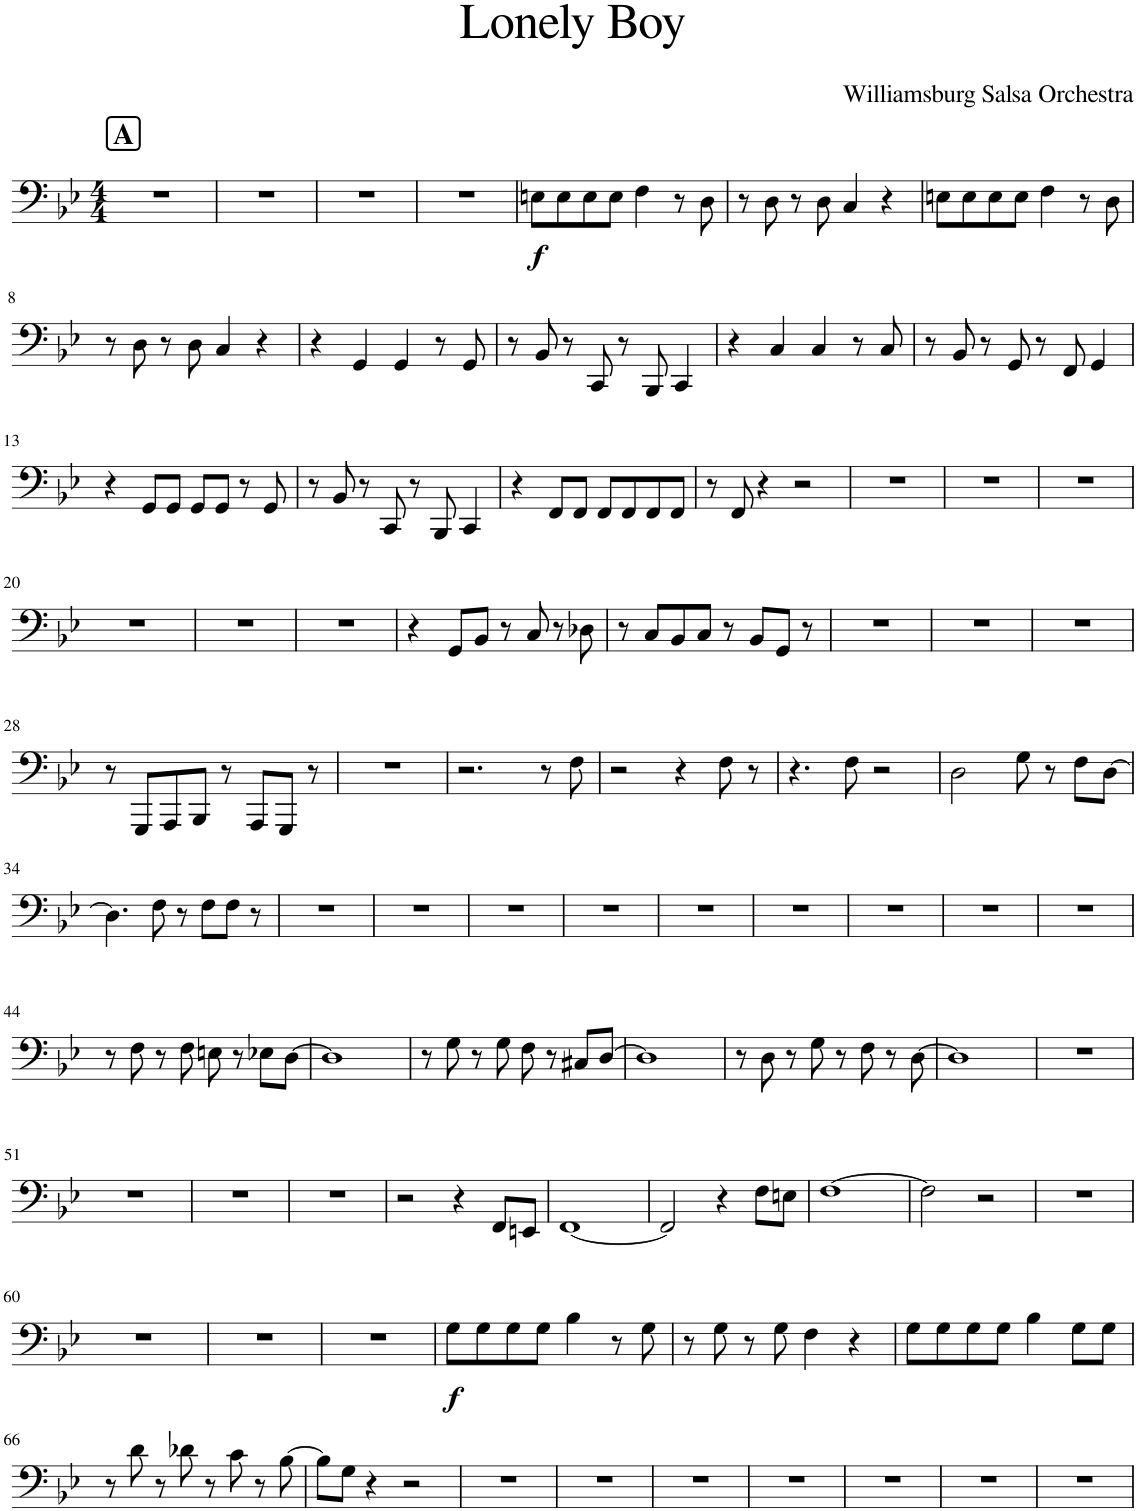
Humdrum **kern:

**kern	**dynam
*part1	*part1
*staff1	*staff1
*I"Piano	*
*I'Pno.	*
*clefF4	*
*k[b-e-]	*
*M4/4	*
!!LO:REH:place=s1:a:B:cj:fs=14:t=A
=1	=1
1r	.
=2	=2
1r	.
=3	=3
1r	.
=4	=4
1r	.
=5	=5
!	!LO:DY:b
8En\L	f
8E\	.
8E\	.
8E\J	.
4F\	.
8r	.
8D\	.
=6	=6
8r	.
8D\	.
8r	.
8D\	.
4C/	.
4r	.
=7	=7
8En\L	.
8E\	.
8E\	.
8E\J	.
4F\	.
8r	.
8D\	.
!!LO:LB:g=z
=8	=8
8r	.
8D\	.
8r	.
8D\	.
4C/	.
4r	.
=9	=9
4r	.
4GG/	.
4GG/	.
8r	.
8GG/	.
=10	=10
8r	.
8BB-/	.
8r	.
8CC/	.
8r	.
8BBB-/	.
4CC/	.
=11	=11
4r	.
4C/	.
4C/	.
8r	.
8C/	.
=12	=12
8r	.
8BB-/	.
8r	.
8GG/	.
8r	.
8FF/	.
4GG/	.
!!LO:LB:g=z
=13	=13
4r	.
8GG/L	.
8GG/J	.
8GG/L	.
8GG/J	.
8r	.
8GG/	.
=14	=14
8r	.
8BB-/	.
8r	.
8CC/	.
8r	.
8BBB-/	.
4CC/	.
=15	=15
4r	.
8FF/L	.
8FF/J	.
8FF/L	.
8FF/	.
8FF/	.
8FF/J	.
=16	=16
8r	.
8FF/	.
4r	.
2r	.
=17	=17
1r	.
=18	=18
1r	.
=19	=19
1r	.
!!LO:LB:g=z
=20	=20
1r	.
=21	=21
1r	.
=22	=22
1r	.
=23	=23
4r	.
8GG/L	.
8BB-/J	.
8r	.
8C/	.
8r	.
8D-X\	.
=24	=24
8r	.
8C/L	.
8BB-/	.
8C/J	.
8r	.
8BB-/L	.
8GG/J	.
8r	.
=25	=25
1r	.
=26	=26
1r	.
=27	=27
1r	.
!!LO:LB:g=z
=28	=28
8r	.
8GGG/L	.
8AAA/	.
8BBB-/J	.
8r	.
8AAA/L	.
8GGG/J	.
8r	.
=29	=29
1r	.
=30	=30
2.r	.
8r	.
8F\	.
=31	=31
2r	.
4r	.
8F\	.
8r	.
=32	=32
4.r	.
8F\	.
2r	.
=33	=33
2D\	.
8G\	.
8r	.
8F\L	.
[8D\J	.
!!LO:LB:g=z
=34	=34
4.D\]	.
8F\	.
8r	.
8F\L	.
8F\J	.
8r	.
=35	=35
1r	.
=36	=36
1r	.
=37	=37
1r	.
=38	=38
1r	.
=39	=39
1r	.
=40	=40
1r	.
=41	=41
1r	.
=42	=42
1r	.
=43	=43
1r	.
!!LO:LB:g=z
=44	=44
8r	.
8F\	.
8r	.
8F\	.
8En\	.
8r	.
8E-X\L	.
[8D\J	.
=45	=45
1D]	.
=46	=46
8r	.
8G\	.
8r	.
8G\	.
8F\	.
8r	.
8C#X/L	.
[8D/J	.
=47	=47
1D]	.
=48	=48
8r	.
8D\	.
8r	.
8G\	.
8r	.
8F\	.
8r	.
[8D\	.
=49	=49
1D]	.
=50	=50
1r	.
!!LO:LB:g=z
=51	=51
1r	.
=52	=52
1r	.
=53	=53
1r	.
=54	=54
2r	.
4r	.
8FF/L	.
8EEn/J	.
=55	=55
[1FF	.
=56	=56
2FF/]	.
4r	.
8F\L	.
8En\J	.
=57	=57
[1F	.
=58	=58
2F\]	.
2r	.
=59	=59
1r	.
!!LO:LB:g=z
=60	=60
1r	.
=61	=61
1r	.
=62	=62
1r	.
=63	=63
!	!LO:DY:b
8G\L	f
8G\	.
8G\	.
8G\J	.
4B-\	.
8r	.
8G\	.
=64	=64
8r	.
8G\	.
8r	.
8G\	.
4F\	.
4r	.
=65	=65
8G\L	.
8G\	.
8G\	.
8G\J	.
4B-\	.
8G\L	.
8G\J	.
!!LO:LB:g=z
=66	=66
8r	.
8d\	.
8r	.
8d-X\	.
8r	.
8c\	.
8r	.
[8B-\	.
=67	=67
8B-\L]	.
8G\J	.
4r	.
2r	.
=68	=68
1r	.
=69	=69
1r	.
=70	=70
1r	.
=71	=71
1r	.
=72	=72
1r	.
=73	=73
1r	.
=74	=74
1r	.
=	=
*-	*-
